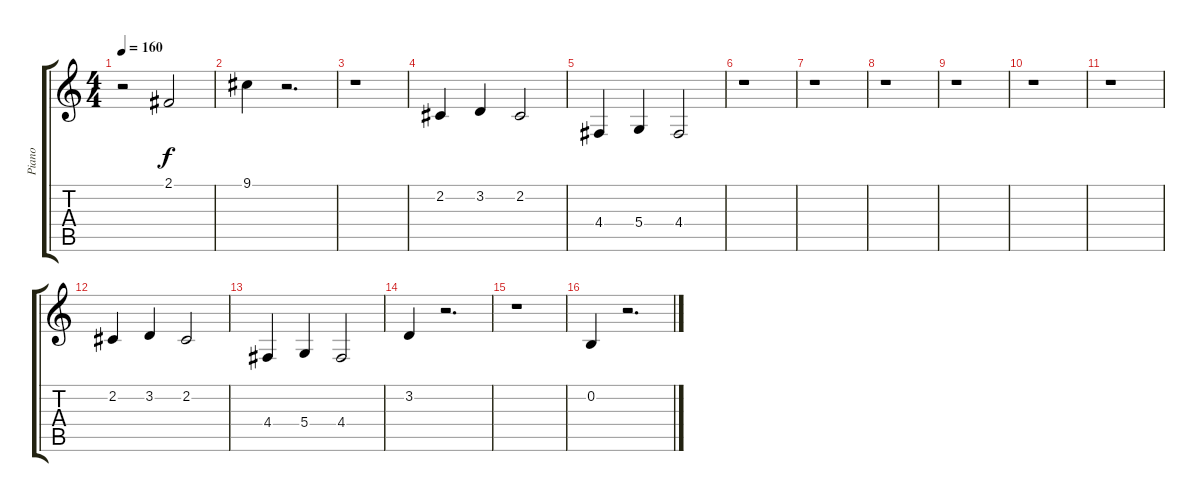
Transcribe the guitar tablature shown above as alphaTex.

\track ("Piano" "Piano") {instrument brightacousticpiano}
\staff {score tabs}
\tuning (E4 B3 G3 D3 A2 E2) {hide}
\ts (4 4)
\tempo 160
\clef g2
\ks c
r.2{dy f} 2.1.2 |
9.1.4 r.2{d} |
r.1 |
2.2.4 3.2.4 2.2.2 |
4.4.4 5.4.4 4.4.2 |
r.1 |
r.1 |
r.1 |
r.1 |
r.1 |
r.1 |
2.2.4 3.2.4 2.2.2 |
4.4.4 5.4.4 4.4.2 |
3.2.4 r.2{d} |
r.1 |
0.2.4 r.2{d}
